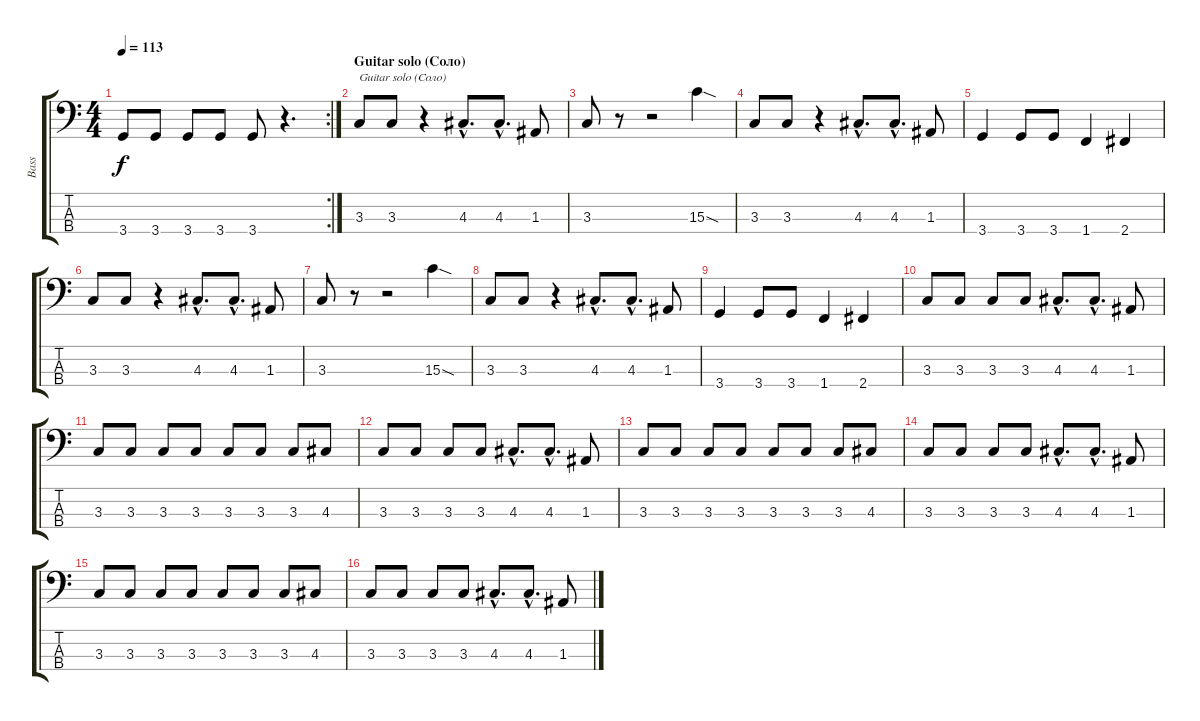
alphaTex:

\track ("Bass" "Bass") {instrument electricbassfinger}
\staff {score tabs}
\tuning (G2 D2 A1 E1) {hide}
\rc 2
\ts (4 4)
\tempo 113
\clef f4
\ks c
3.4.8{dy f} 3.4.8 3.4.8 3.4.8 3.4.8 r.4{d} |
\section ("" "Guitar solo (Соло)")
3.3.8{txt "Guitar solo (Соло)"} 3.3.8 r.4 4.3{hac}.8{d} 4.3{hac}.8{d} 1.3.8 |
3.3.8 r.8 r.2 15.3{sod}.4 |
3.3.8 3.3.8 r.4 4.3{hac}.8{d} 4.3{hac}.8{d} 1.3.8 |
3.4.4 3.4.8 3.4.8 1.4.4 2.4.4 |
3.3.8 3.3.8 r.4 4.3{hac}.8{d} 4.3{hac}.8{d} 1.3.8 |
3.3.8 r.8 r.2 15.3{sod}.4 |
3.3.8 3.3.8 r.4 4.3{hac}.8{d} 4.3{hac}.8{d} 1.3.8 |
3.4.4 3.4.8 3.4.8 1.4.4 2.4.4 |
3.3.8 3.3.8 3.3.8 3.3.8 4.3{hac}.8{d} 4.3{hac}.8{d} 1.3.8 |
3.3.8 3.3.8 3.3.8 3.3.8 3.3.8 3.3.8 3.3.8 4.3.8 |
3.3.8 3.3.8 3.3.8 3.3.8 4.3{hac}.8{d} 4.3{hac}.8{d} 1.3.8 |
3.3.8 3.3.8 3.3.8 3.3.8 3.3.8 3.3.8 3.3.8 4.3.8 |
3.3.8 3.3.8 3.3.8 3.3.8 4.3{hac}.8{d} 4.3{hac}.8{d} 1.3.8 |
3.3.8 3.3.8 3.3.8 3.3.8 3.3.8 3.3.8 3.3.8 4.3.8 |
3.3.8 3.3.8 3.3.8 3.3.8 4.3{hac}.8{d} 4.3{hac}.8{d} 1.3.8
